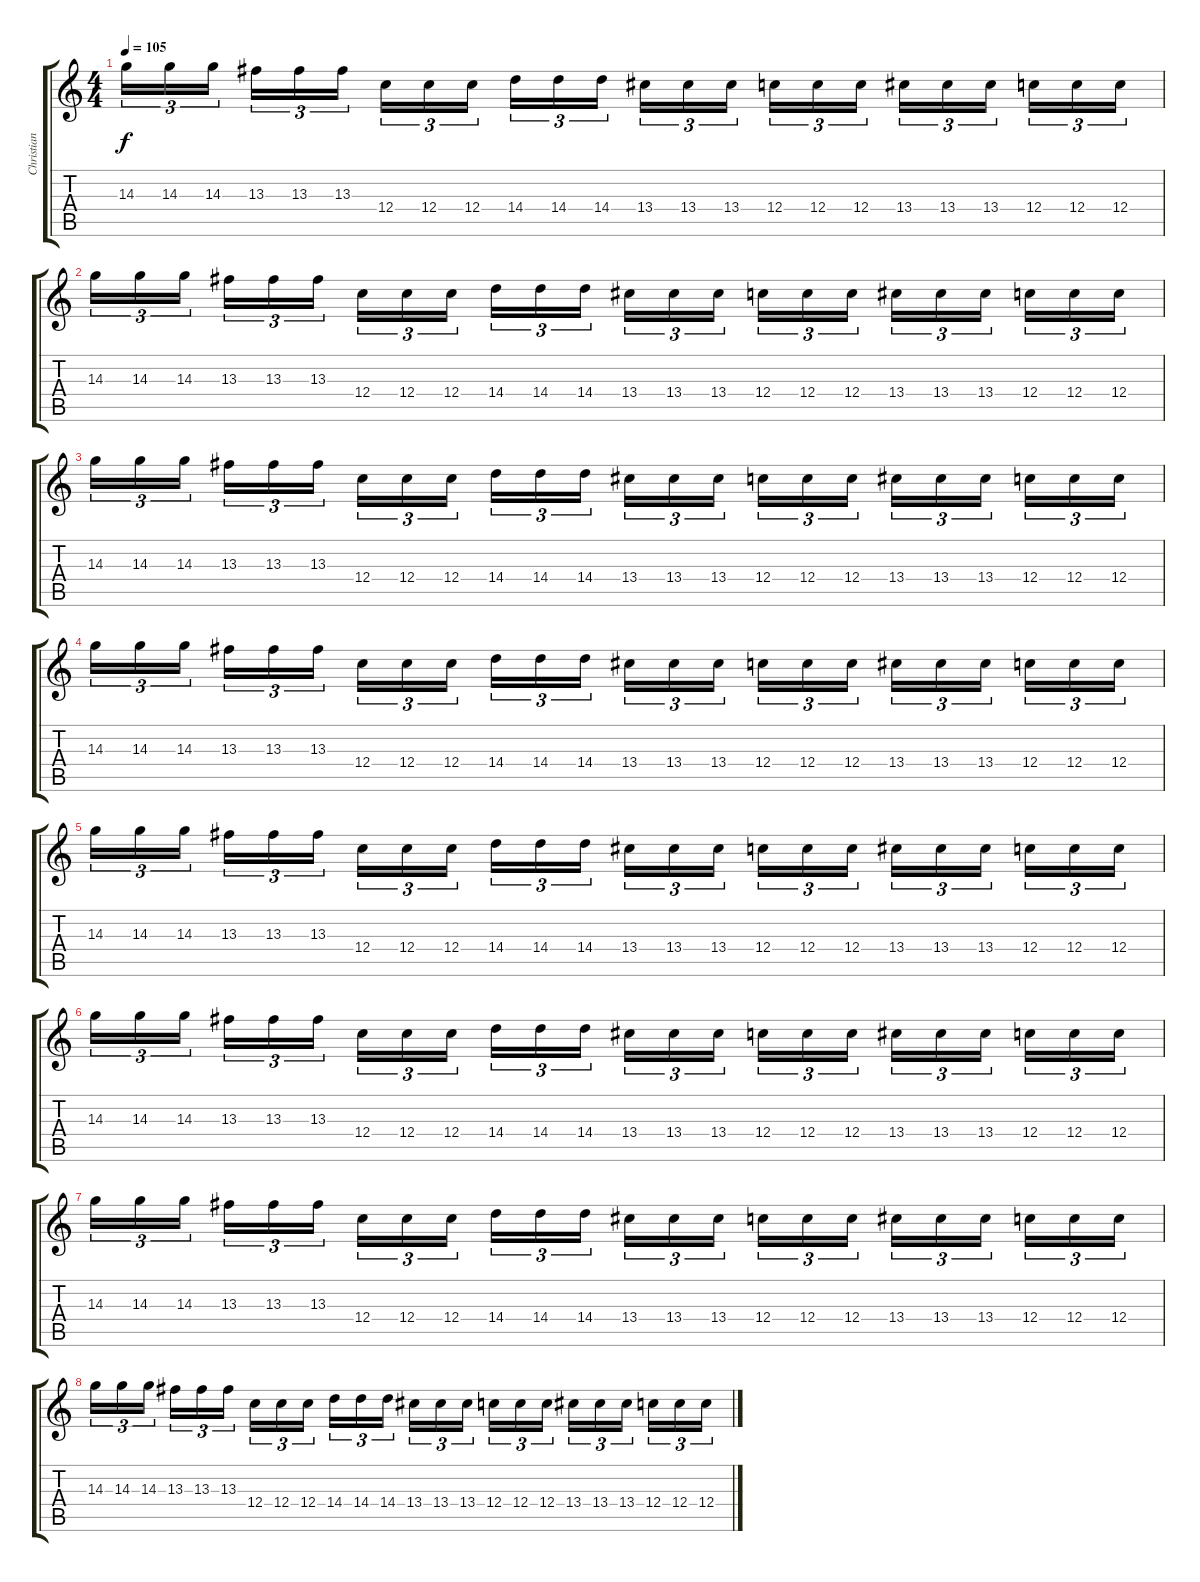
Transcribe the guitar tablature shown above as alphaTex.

\track ("Christian" "Christian") {instrument distortionguitar}
\staff {score tabs}
\tuning (D4 A3 F3 C3 G2 D2) {hide}
\ts (4 4)
\tempo 105
\clef g2
\ks c
14.3.16{tu (3 2) dy f} 14.3.16{tu (3 2)} 14.3.16{tu (3 2)} 13.3.16{tu (3 2)} 13.3.16{tu (3 2)} 13.3.16{tu (3 2)} 12.4.16{tu (3 2)} 12.4.16{tu (3 2)} 12.4.16{tu (3 2)} 14.4.16{tu (3 2)} 14.4.16{tu (3 2)} 14.4.16{tu (3 2)} 13.4.16{tu (3 2)} 13.4.16{tu (3 2)} 13.4.16{tu (3 2)} 12.4.16{tu (3 2)} 12.4.16{tu (3 2)} 12.4.16{tu (3 2)} 13.4.16{tu (3 2)} 13.4.16{tu (3 2)} 13.4.16{tu (3 2)} 12.4.16{tu (3 2)} 12.4.16{tu (3 2)} 12.4.16{tu (3 2)} |
14.3.16{tu (3 2)} 14.3.16{tu (3 2)} 14.3.16{tu (3 2)} 13.3.16{tu (3 2)} 13.3.16{tu (3 2)} 13.3.16{tu (3 2)} 12.4.16{tu (3 2)} 12.4.16{tu (3 2)} 12.4.16{tu (3 2)} 14.4.16{tu (3 2)} 14.4.16{tu (3 2)} 14.4.16{tu (3 2)} 13.4.16{tu (3 2)} 13.4.16{tu (3 2)} 13.4.16{tu (3 2)} 12.4.16{tu (3 2)} 12.4.16{tu (3 2)} 12.4.16{tu (3 2)} 13.4.16{tu (3 2)} 13.4.16{tu (3 2)} 13.4.16{tu (3 2)} 12.4.16{tu (3 2)} 12.4.16{tu (3 2)} 12.4.16{tu (3 2)} |
14.3.16{tu (3 2)} 14.3.16{tu (3 2)} 14.3.16{tu (3 2)} 13.3.16{tu (3 2)} 13.3.16{tu (3 2)} 13.3.16{tu (3 2)} 12.4.16{tu (3 2)} 12.4.16{tu (3 2)} 12.4.16{tu (3 2)} 14.4.16{tu (3 2)} 14.4.16{tu (3 2)} 14.4.16{tu (3 2)} 13.4.16{tu (3 2)} 13.4.16{tu (3 2)} 13.4.16{tu (3 2)} 12.4.16{tu (3 2)} 12.4.16{tu (3 2)} 12.4.16{tu (3 2)} 13.4.16{tu (3 2)} 13.4.16{tu (3 2)} 13.4.16{tu (3 2)} 12.4.16{tu (3 2)} 12.4.16{tu (3 2)} 12.4.16{tu (3 2)} |
14.3.16{tu (3 2)} 14.3.16{tu (3 2)} 14.3.16{tu (3 2)} 13.3.16{tu (3 2)} 13.3.16{tu (3 2)} 13.3.16{tu (3 2)} 12.4.16{tu (3 2)} 12.4.16{tu (3 2)} 12.4.16{tu (3 2)} 14.4.16{tu (3 2)} 14.4.16{tu (3 2)} 14.4.16{tu (3 2)} 13.4.16{tu (3 2)} 13.4.16{tu (3 2)} 13.4.16{tu (3 2)} 12.4.16{tu (3 2)} 12.4.16{tu (3 2)} 12.4.16{tu (3 2)} 13.4.16{tu (3 2)} 13.4.16{tu (3 2)} 13.4.16{tu (3 2)} 12.4.16{tu (3 2)} 12.4.16{tu (3 2)} 12.4.16{tu (3 2)} |
14.3.16{tu (3 2)} 14.3.16{tu (3 2)} 14.3.16{tu (3 2)} 13.3.16{tu (3 2)} 13.3.16{tu (3 2)} 13.3.16{tu (3 2)} 12.4.16{tu (3 2)} 12.4.16{tu (3 2)} 12.4.16{tu (3 2)} 14.4.16{tu (3 2)} 14.4.16{tu (3 2)} 14.4.16{tu (3 2)} 13.4.16{tu (3 2)} 13.4.16{tu (3 2)} 13.4.16{tu (3 2)} 12.4.16{tu (3 2)} 12.4.16{tu (3 2)} 12.4.16{tu (3 2)} 13.4.16{tu (3 2)} 13.4.16{tu (3 2)} 13.4.16{tu (3 2)} 12.4.16{tu (3 2)} 12.4.16{tu (3 2)} 12.4.16{tu (3 2)} |
14.3.16{tu (3 2)} 14.3.16{tu (3 2)} 14.3.16{tu (3 2)} 13.3.16{tu (3 2)} 13.3.16{tu (3 2)} 13.3.16{tu (3 2)} 12.4.16{tu (3 2)} 12.4.16{tu (3 2)} 12.4.16{tu (3 2)} 14.4.16{tu (3 2)} 14.4.16{tu (3 2)} 14.4.16{tu (3 2)} 13.4.16{tu (3 2)} 13.4.16{tu (3 2)} 13.4.16{tu (3 2)} 12.4.16{tu (3 2)} 12.4.16{tu (3 2)} 12.4.16{tu (3 2)} 13.4.16{tu (3 2)} 13.4.16{tu (3 2)} 13.4.16{tu (3 2)} 12.4.16{tu (3 2)} 12.4.16{tu (3 2)} 12.4.16{tu (3 2)} |
14.3.16{tu (3 2)} 14.3.16{tu (3 2)} 14.3.16{tu (3 2)} 13.3.16{tu (3 2)} 13.3.16{tu (3 2)} 13.3.16{tu (3 2)} 12.4.16{tu (3 2)} 12.4.16{tu (3 2)} 12.4.16{tu (3 2)} 14.4.16{tu (3 2)} 14.4.16{tu (3 2)} 14.4.16{tu (3 2)} 13.4.16{tu (3 2)} 13.4.16{tu (3 2)} 13.4.16{tu (3 2)} 12.4.16{tu (3 2)} 12.4.16{tu (3 2)} 12.4.16{tu (3 2)} 13.4.16{tu (3 2)} 13.4.16{tu (3 2)} 13.4.16{tu (3 2)} 12.4.16{tu (3 2)} 12.4.16{tu (3 2)} 12.4.16{tu (3 2)} |
14.3.16{tu (3 2)} 14.3.16{tu (3 2)} 14.3.16{tu (3 2)} 13.3.16{tu (3 2)} 13.3.16{tu (3 2)} 13.3.16{tu (3 2)} 12.4.16{tu (3 2)} 12.4.16{tu (3 2)} 12.4.16{tu (3 2)} 14.4.16{tu (3 2)} 14.4.16{tu (3 2)} 14.4.16{tu (3 2)} 13.4.16{tu (3 2)} 13.4.16{tu (3 2)} 13.4.16{tu (3 2)} 12.4.16{tu (3 2)} 12.4.16{tu (3 2)} 12.4.16{tu (3 2)} 13.4.16{tu (3 2)} 13.4.16{tu (3 2)} 13.4.16{tu (3 2)} 12.4.16{tu (3 2)} 12.4.16{tu (3 2)} 12.4.16{tu (3 2)}
